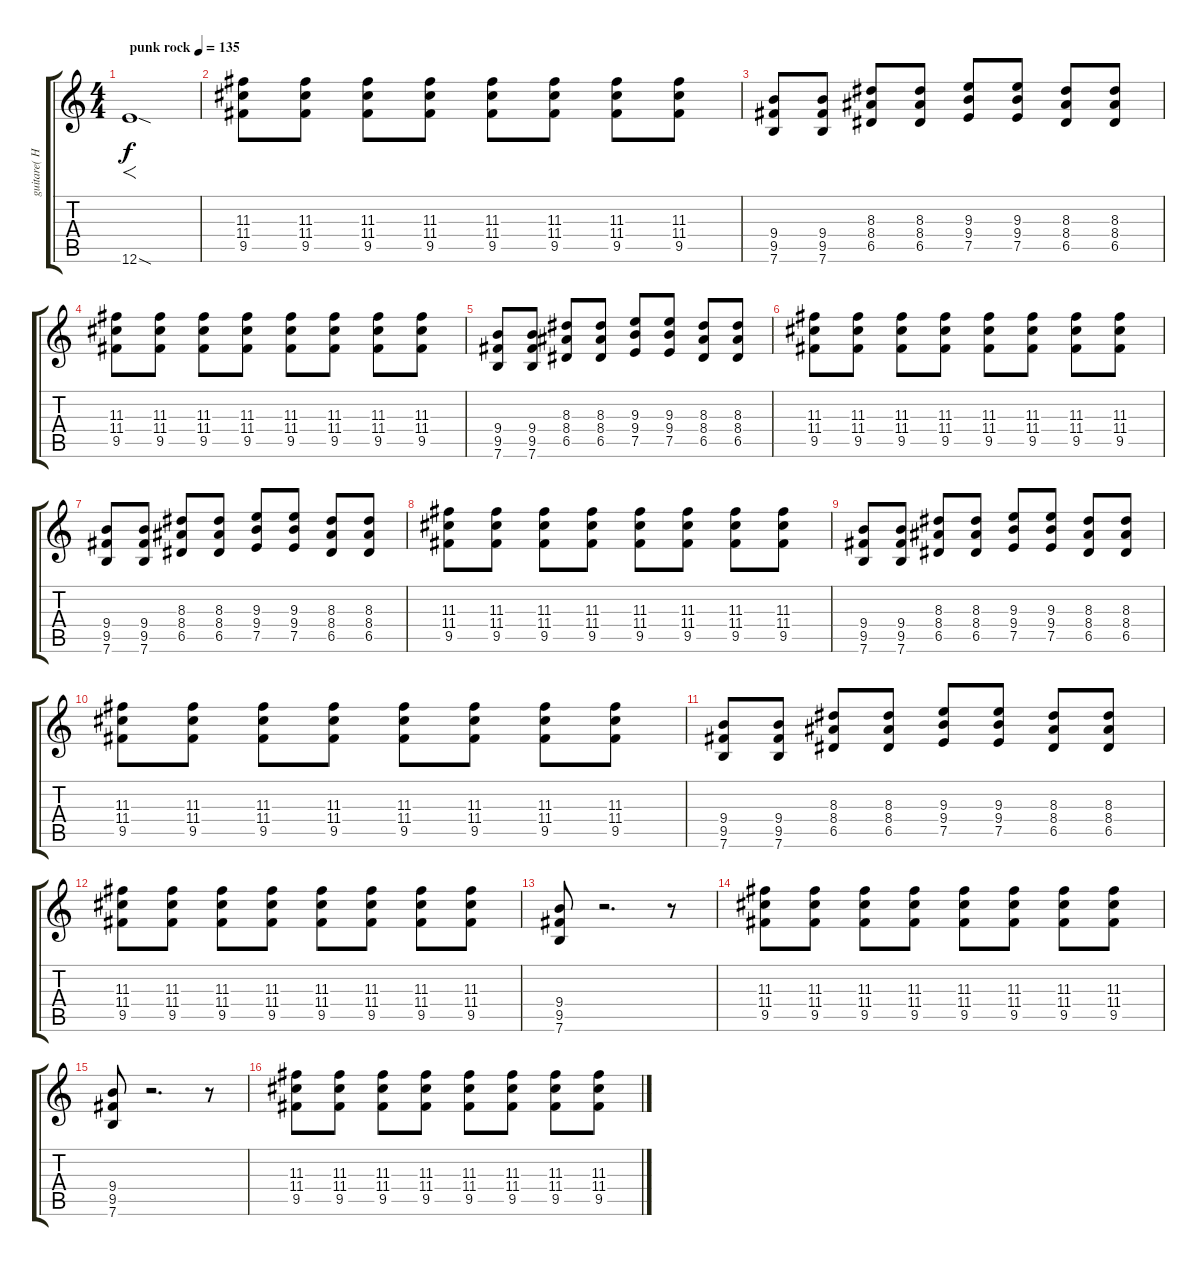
\track ("guitare( Hank )" "guitare( H") {instrument distortionguitar}
\staff {score tabs}
\tuning (E4 B3 G3 D3 A2 E2) {hide}
\ts (4 4)
\tempo (135 "punk rock")
\clef g2
\ks c
12.6{sod}.1{f dy f instrument distortionguitar} |
(11.3 11.4 9.5).8 (11.3 11.4 9.5).8 (11.3 11.4 9.5).8 (11.3 11.4 9.5).8 (11.3 11.4 9.5).8 (11.3 11.4 9.5).8 (11.3 11.4 9.5).8 (11.3 11.4 9.5).8 |
(9.4 9.5 7.6).8 (9.4 9.5 7.6).8 (8.3 8.4 6.5).8 (8.3 8.4 6.5).8 (9.3 9.4 7.5).8 (9.3 9.4 7.5).8 (8.3 8.4 6.5).8 (8.3 8.4 6.5).8 |
(11.3 11.4 9.5).8 (11.3 11.4 9.5).8 (11.3 11.4 9.5).8 (11.3 11.4 9.5).8 (11.3 11.4 9.5).8 (11.3 11.4 9.5).8 (11.3 11.4 9.5).8 (11.3 11.4 9.5).8 |
(9.4 9.5 7.6).8 (9.4 9.5 7.6).8 (8.3 8.4 6.5).8 (8.3 8.4 6.5).8 (9.3 9.4 7.5).8 (9.3 9.4 7.5).8 (8.3 8.4 6.5).8 (8.3 8.4 6.5).8 |
(11.3 11.4 9.5).8 (11.3 11.4 9.5).8 (11.3 11.4 9.5).8 (11.3 11.4 9.5).8 (11.3 11.4 9.5).8 (11.3 11.4 9.5).8 (11.3 11.4 9.5).8 (11.3 11.4 9.5).8 |
(9.4 9.5 7.6).8 (9.4 9.5 7.6).8 (8.3 8.4 6.5).8 (8.3 8.4 6.5).8 (9.3 9.4 7.5).8 (9.3 9.4 7.5).8 (8.3 8.4 6.5).8 (8.3 8.4 6.5).8 |
(11.3 11.4 9.5).8 (11.3 11.4 9.5).8 (11.3 11.4 9.5).8 (11.3 11.4 9.5).8 (11.3 11.4 9.5).8 (11.3 11.4 9.5).8 (11.3 11.4 9.5).8 (11.3 11.4 9.5).8 |
(9.4 9.5 7.6).8 (9.4 9.5 7.6).8 (8.3 8.4 6.5).8 (8.3 8.4 6.5).8 (9.3 9.4 7.5).8 (9.3 9.4 7.5).8 (8.3 8.4 6.5).8 (8.3 8.4 6.5).8 |
(11.3 11.4 9.5).8 (11.3 11.4 9.5).8 (11.3 11.4 9.5).8 (11.3 11.4 9.5).8 (11.3 11.4 9.5).8 (11.3 11.4 9.5).8 (11.3 11.4 9.5).8 (11.3 11.4 9.5).8 |
(9.4 9.5 7.6).8 (9.4 9.5 7.6).8 (8.3 8.4 6.5).8 (8.3 8.4 6.5).8 (9.3 9.4 7.5).8 (9.3 9.4 7.5).8 (8.3 8.4 6.5).8 (8.3 8.4 6.5).8 |
(11.3 11.4 9.5).8 (11.3 11.4 9.5).8 (11.3 11.4 9.5).8 (11.3 11.4 9.5).8 (11.3 11.4 9.5).8 (11.3 11.4 9.5).8 (11.3 11.4 9.5).8 (11.3 11.4 9.5).8 |
(9.4 9.5 7.6).8 r.2{d} r.8 |
(11.3 11.4 9.5).8 (11.3 11.4 9.5).8 (11.3 11.4 9.5).8 (11.3 11.4 9.5).8 (11.3 11.4 9.5).8 (11.3 11.4 9.5).8 (11.3 11.4 9.5).8 (11.3 11.4 9.5).8 |
(9.4 9.5 7.6).8 r.2{d} r.8 |
(11.3 11.4 9.5).8 (11.3 11.4 9.5).8 (11.3 11.4 9.5).8 (11.3 11.4 9.5).8 (11.3 11.4 9.5).8 (11.3 11.4 9.5).8 (11.3 11.4 9.5).8 (11.3 11.4 9.5).8
